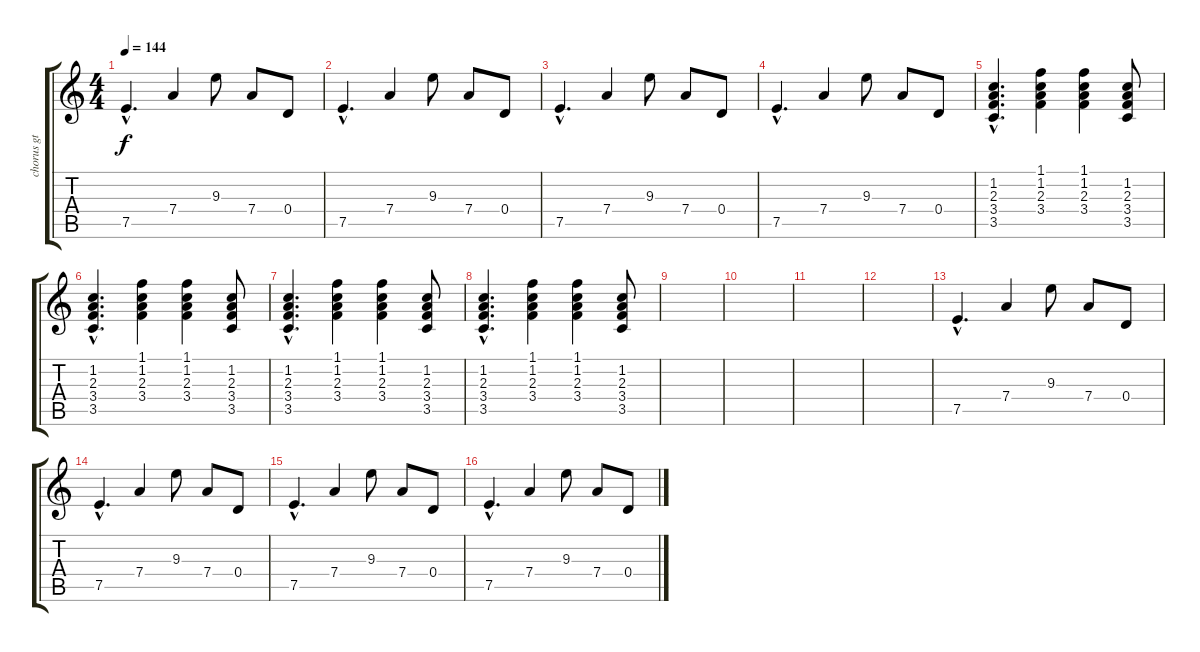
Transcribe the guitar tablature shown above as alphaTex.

\track ("chorus gt" "chorus gt") {instrument electricguitarclean}
\staff {score tabs}
\tuning (E4 B3 G3 D3 A2 E2) {hide}
\ts (4 4)
\tempo 144
\clef g2
\ks c
7.5{hac}.4{d dy f} 7.4.4 9.3.8 7.4.8 0.4.8 |
7.5{hac}.4{d} 7.4.4 9.3.8 7.4.8 0.4.8 |
7.5{hac}.4{d} 7.4.4 9.3.8 7.4.8 0.4.8 |
7.5{hac}.4{d} 7.4.4 9.3.8 7.4.8 0.4.8 |
(1.2{hac} 2.3{hac} 3.4{hac} 3.5{hac}).4{d} (1.1 1.2 2.3 3.4).4 (1.1 1.2 2.3 3.4).4 (1.2 2.3 3.4 3.5).8 |
(1.2{hac} 2.3{hac} 3.4{hac} 3.5{hac}).4{d} (1.1 1.2 2.3 3.4).4 (1.1 1.2 2.3 3.4).4 (1.2 2.3 3.4 3.5).8 |
(1.2{hac} 2.3{hac} 3.4{hac} 3.5{hac}).4{d} (1.1 1.2 2.3 3.4).4 (1.1 1.2 2.3 3.4).4 (1.2 2.3 3.4 3.5).8 |
(1.2{hac} 2.3{hac} 3.4{hac} 3.5{hac}).4{d} (1.1 1.2 2.3 3.4).4 (1.1 1.2 2.3 3.4).4 (1.2 2.3 3.4 3.5).8 |
|
|
|
|
7.5{hac}.4{d} 7.4.4 9.3.8 7.4.8 0.4.8 |
7.5{hac}.4{d} 7.4.4 9.3.8 7.4.8 0.4.8 |
7.5{hac}.4{d} 7.4.4 9.3.8 7.4.8 0.4.8 |
7.5{hac}.4{d} 7.4.4 9.3.8 7.4.8 0.4.8
